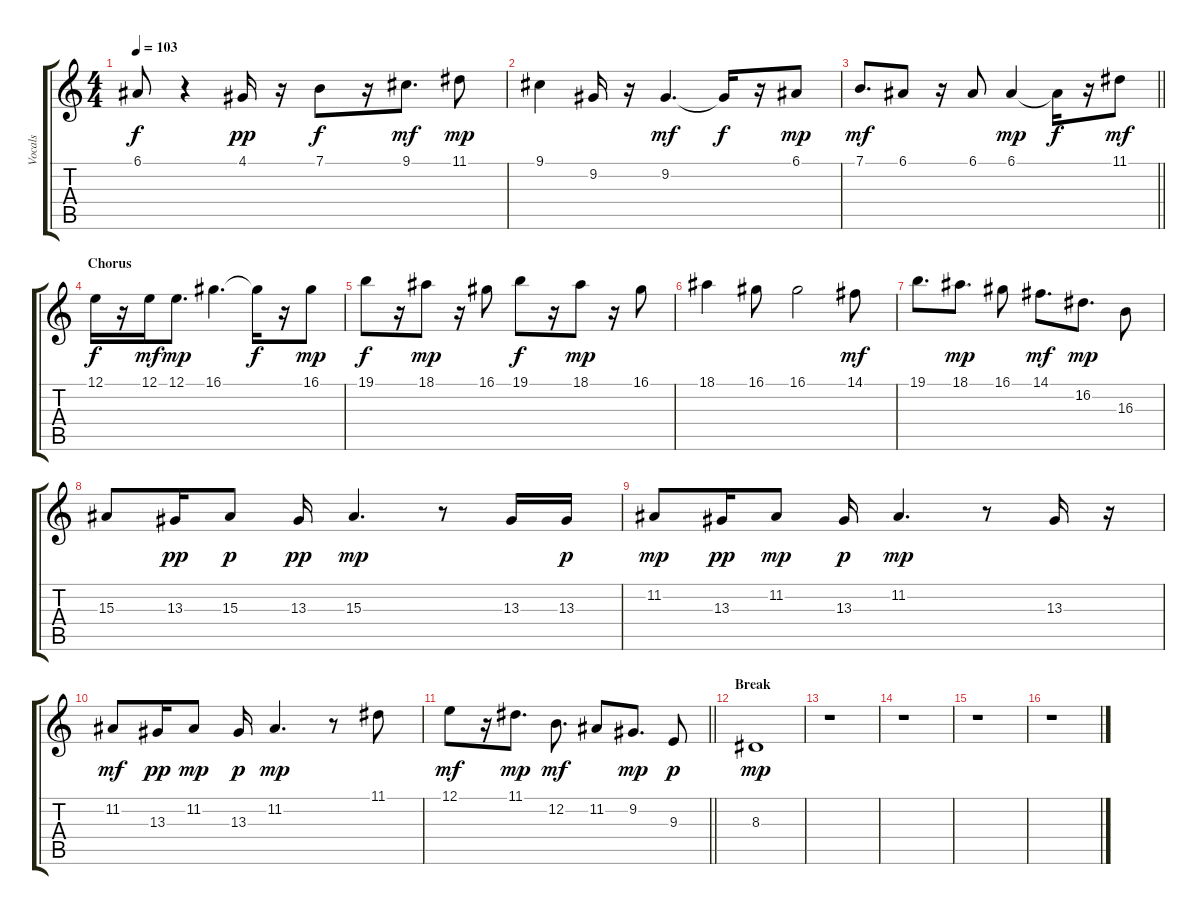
\track ("Vocals" "Vocals") {instrument panflute}
\staff {score tabs}
\tuning (E4 B3 G3 D3 A2 E2) {hide}
\ts (4 4)
\tempo 103
\clef g2
\ks c
6.1{t}.8{dy f} r.4 4.1.16{dy pp} r.16 7.1.8{dy f} r.16 9.1.8{d dy mf} 11.1.8{dy mp} |
9.1.4 9.2.16 r.16 9.2.4{d dy mf} 9.2{t}.16{dy f} r.16 6.1.8{dy mp} |
\barLineRight lightlight
7.1.8{d dy mf} 6.1.8 r.16 6.1.8 6.1.4{dy mp} 6.1{t}.16{dy f} r.16 11.1.8{dy mf} |
\section ("" "Chorus")
12.1.16{dy f} r.16 12.1.16{dy mf} 12.1.8{d dy mp} 16.1.4{d} 16.1{t}.16{dy f} r.16 16.1.8{dy mp} |
19.1.8{dy f} r.16 18.1.8{dy mp} r.16 16.1.8 19.1.8{dy f} r.16 18.1.8{dy mp} r.16 16.1.8 |
18.1.4 16.1.8 16.1.2 14.1.8{dy mf} |
19.1.8{d} 18.1.8{d dy mp} 16.1.8 14.1.8{d dy mf} 16.2.8{d dy mp} 16.3.8 |
15.3.8 13.3.16{dy pp} 15.3.8{dy p} 13.3.16{dy pp} 15.3.4{d dy mp} r.8 13.3.16 13.3.16{dy p} |
11.2.8{dy mp} 13.3.16{dy pp} 11.2.8{dy mp} 13.3.16{dy p} 11.2.4{d dy mp} r.8 13.3.16 r.16 |
11.2.8{dy mf} 13.3.16{dy pp} 11.2.8{dy mp} 13.3.16{dy p} 11.2.4{d dy mp} r.8 11.1.8 |
\barLineRight lightlight
12.1.8{dy mf} r.16 11.1.8{d dy mp} 12.2.8{d dy mf} 11.2.8 9.2.8{d dy mp} 9.3.8{dy p} |
\section ("" "Break")
8.3.1{dy mp} |
r.1 |
r.1 |
r.1 |
r.1
